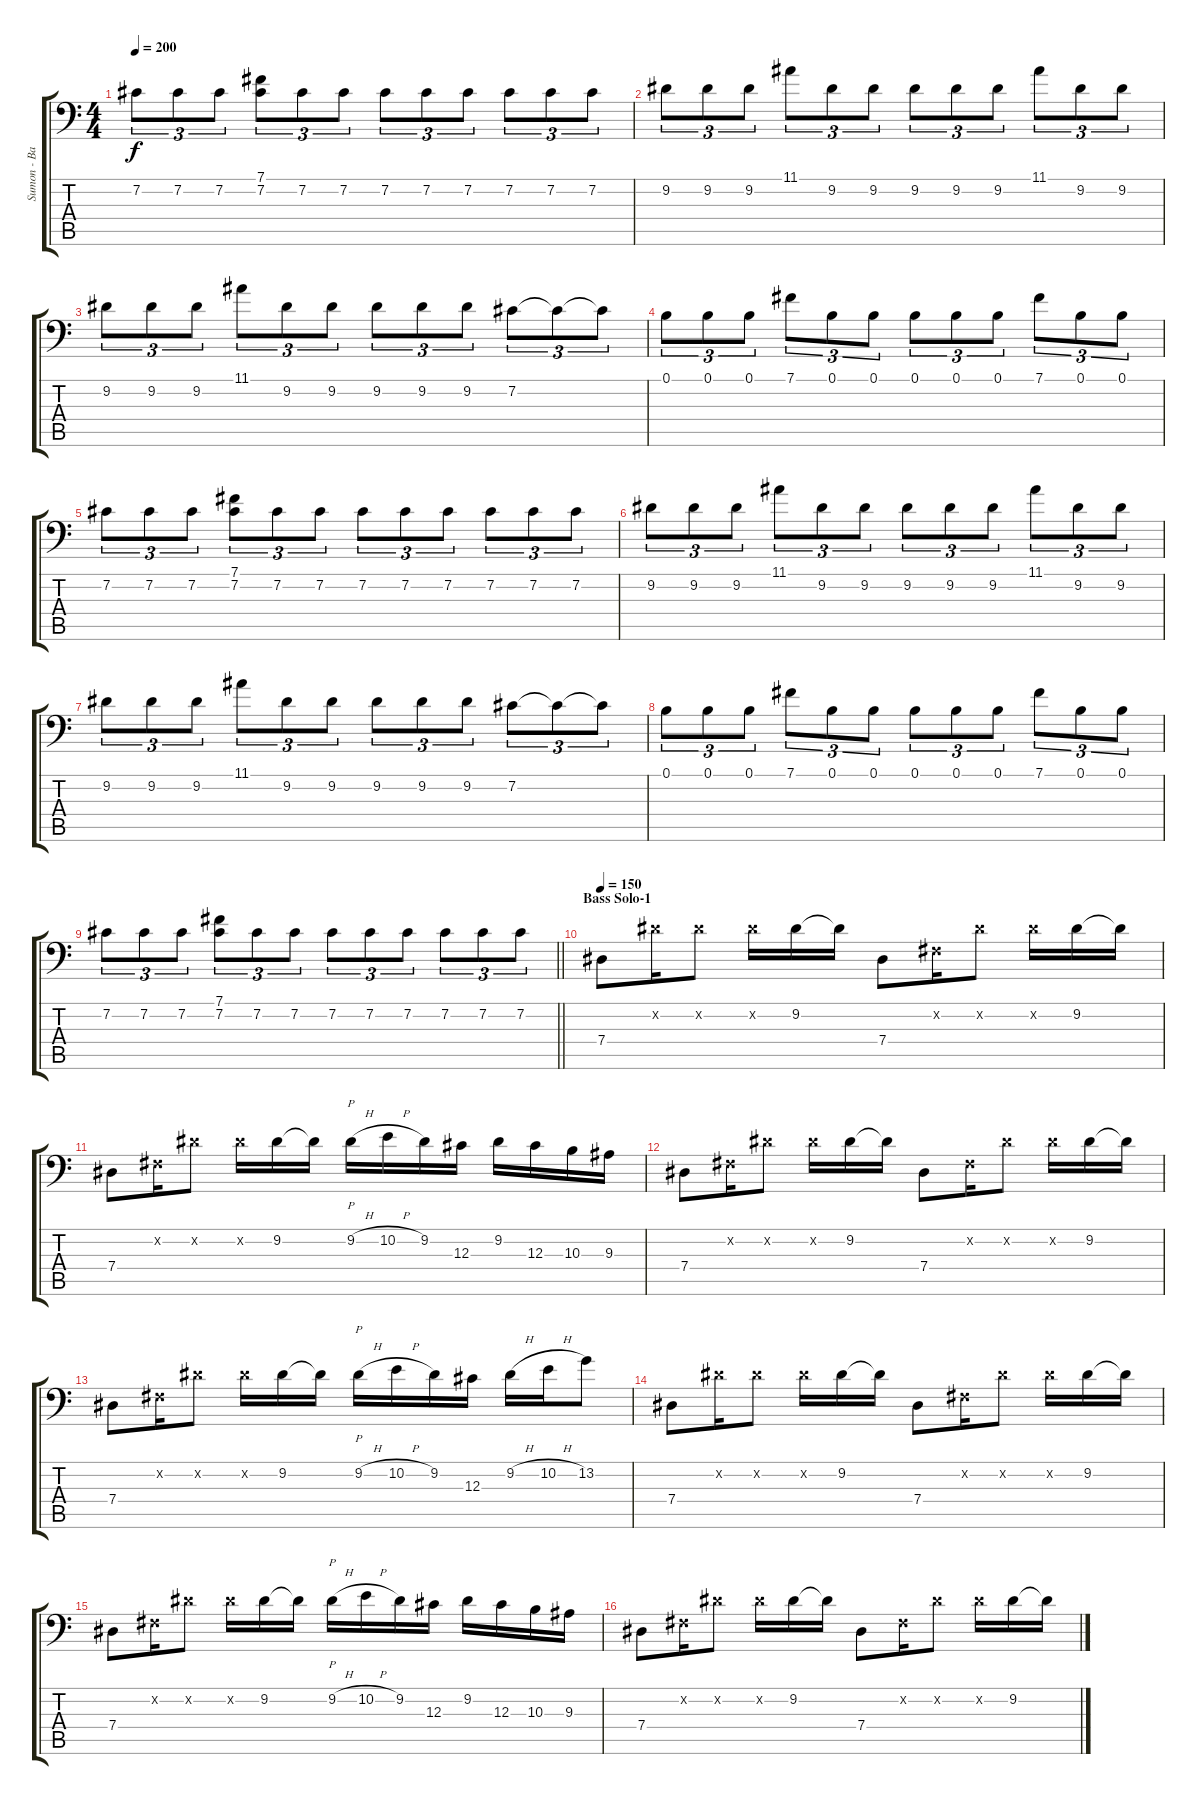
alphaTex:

\track ("Sumon - Bass" "Sumon - Ba") {instrument electricbassfinger}
\staff {score tabs}
\tuning (B2 Gb2 Db2 Ab1 Eb1 Bb0) {hide}
\ts (4 4)
\tempo 200
\clef f4
\ks c
7.2.8{tu (3 2) dy f} 7.2.8{tu (3 2)} 7.2.8{tu (3 2)} (7.1 7.2).8{tu (3 2)} 7.2.8{tu (3 2)} 7.2.8{tu (3 2)} 7.2.8{tu (3 2)} 7.2.8{tu (3 2)} 7.2.8{tu (3 2)} 7.2.8{tu (3 2)} 7.2.8{tu (3 2)} 7.2.8{tu (3 2)} |
9.2.8{tu (3 2)} 9.2.8{tu (3 2)} 9.2.8{tu (3 2)} 11.1.8{tu (3 2)} 9.2.8{tu (3 2)} 9.2.8{tu (3 2)} 9.2.8{tu (3 2)} 9.2.8{tu (3 2)} 9.2.8{tu (3 2)} 11.1.8{tu (3 2)} 9.2.8{tu (3 2)} 9.2.8{tu (3 2)} |
9.2.8{tu (3 2)} 9.2.8{tu (3 2)} 9.2.8{tu (3 2)} 11.1.8{tu (3 2)} 9.2.8{tu (3 2)} 9.2.8{tu (3 2)} 9.2.8{tu (3 2)} 9.2.8{tu (3 2)} 9.2.8{tu (3 2)} 7.2.8{tu (3 2)} 7.2{t}.8{tu (3 2)} 7.2{t}.8{tu (3 2)} |
0.1.8{tu (3 2)} 0.1.8{tu (3 2)} 0.1.8{tu (3 2)} 7.1.8{tu (3 2)} 0.1.8{tu (3 2)} 0.1.8{tu (3 2)} 0.1.8{tu (3 2)} 0.1.8{tu (3 2)} 0.1.8{tu (3 2)} 7.1.8{tu (3 2)} 0.1.8{tu (3 2)} 0.1.8{tu (3 2)} |
7.2.8{tu (3 2)} 7.2.8{tu (3 2)} 7.2.8{tu (3 2)} (7.1 7.2).8{tu (3 2)} 7.2.8{tu (3 2)} 7.2.8{tu (3 2)} 7.2.8{tu (3 2)} 7.2.8{tu (3 2)} 7.2.8{tu (3 2)} 7.2.8{tu (3 2)} 7.2.8{tu (3 2)} 7.2.8{tu (3 2)} |
9.2.8{tu (3 2)} 9.2.8{tu (3 2)} 9.2.8{tu (3 2)} 11.1.8{tu (3 2)} 9.2.8{tu (3 2)} 9.2.8{tu (3 2)} 9.2.8{tu (3 2)} 9.2.8{tu (3 2)} 9.2.8{tu (3 2)} 11.1.8{tu (3 2)} 9.2.8{tu (3 2)} 9.2.8{tu (3 2)} |
9.2.8{tu (3 2)} 9.2.8{tu (3 2)} 9.2.8{tu (3 2)} 11.1.8{tu (3 2)} 9.2.8{tu (3 2)} 9.2.8{tu (3 2)} 9.2.8{tu (3 2)} 9.2.8{tu (3 2)} 9.2.8{tu (3 2)} 7.2.8{tu (3 2)} 7.2{t}.8{tu (3 2)} 7.2{t}.8{tu (3 2)} |
0.1.8{tu (3 2)} 0.1.8{tu (3 2)} 0.1.8{tu (3 2)} 7.1.8{tu (3 2)} 0.1.8{tu (3 2)} 0.1.8{tu (3 2)} 0.1.8{tu (3 2)} 0.1.8{tu (3 2)} 0.1.8{tu (3 2)} 7.1.8{tu (3 2)} 0.1.8{tu (3 2)} 0.1.8{tu (3 2)} |
\barLineRight lightlight
7.2.8{tu (3 2)} 7.2.8{tu (3 2)} 7.2.8{tu (3 2)} (7.1 7.2).8{tu (3 2)} 7.2.8{tu (3 2)} 7.2.8{tu (3 2)} 7.2.8{tu (3 2)} 7.2.8{tu (3 2)} 7.2.8{tu (3 2)} 7.2.8{tu (3 2)} 7.2.8{tu (3 2)} 7.2.8{tu (3 2)} |
\section ("" "Bass Solo-1")
\tempo 150
7.4.8{volume 16 instrument electricbassfinger} 9.2{x}.16 9.2{x}.8 9.2{x}.16 9.2.16 9.2{t}.16 7.4.8 0.2{x}.16 9.2{x}.8 9.2{x}.16 9.2.16 9.2{t}.16 |
7.4.8 0.2{x}.16 9.2{x}.8 9.2{x}.16 9.2.16 9.2{t}.16 9.2{h}.16{p} 10.2{h}.16 9.2.16 12.3.16 9.2.16 12.3.16 10.3.16 9.3.16 |
7.4.8 0.2{x}.16 9.2{x}.8 9.2{x}.16 9.2.16 9.2{t}.16 7.4.8 0.2{x}.16 9.2{x}.8 9.2{x}.16 9.2.16 9.2{t}.16 |
7.4.8 0.2{x}.16 9.2{x}.8 9.2{x}.16 9.2.16 9.2{t}.16 9.2{h}.16{p} 10.2{h}.16 9.2.16 12.3.16 9.2{h}.16 10.2{h}.16 13.2.8 |
7.4.8{instrument electricbassfinger} 9.2{x}.16 9.2{x}.8 9.2{x}.16 9.2.16 9.2{t}.16 7.4.8 0.2{x}.16 9.2{x}.8 9.2{x}.16 9.2.16 9.2{t}.16 |
7.4.8 0.2{x}.16 9.2{x}.8 9.2{x}.16 9.2.16 9.2{t}.16 9.2{h}.16{p} 10.2{h}.16 9.2.16 12.3.16 9.2.16 12.3.16 10.3.16 9.3.16 |
7.4.8 0.2{x}.16 9.2{x}.8 9.2{x}.16 9.2.16 9.2{t}.16 7.4.8 0.2{x}.16 9.2{x}.8 9.2{x}.16 9.2.16 9.2{t}.16
